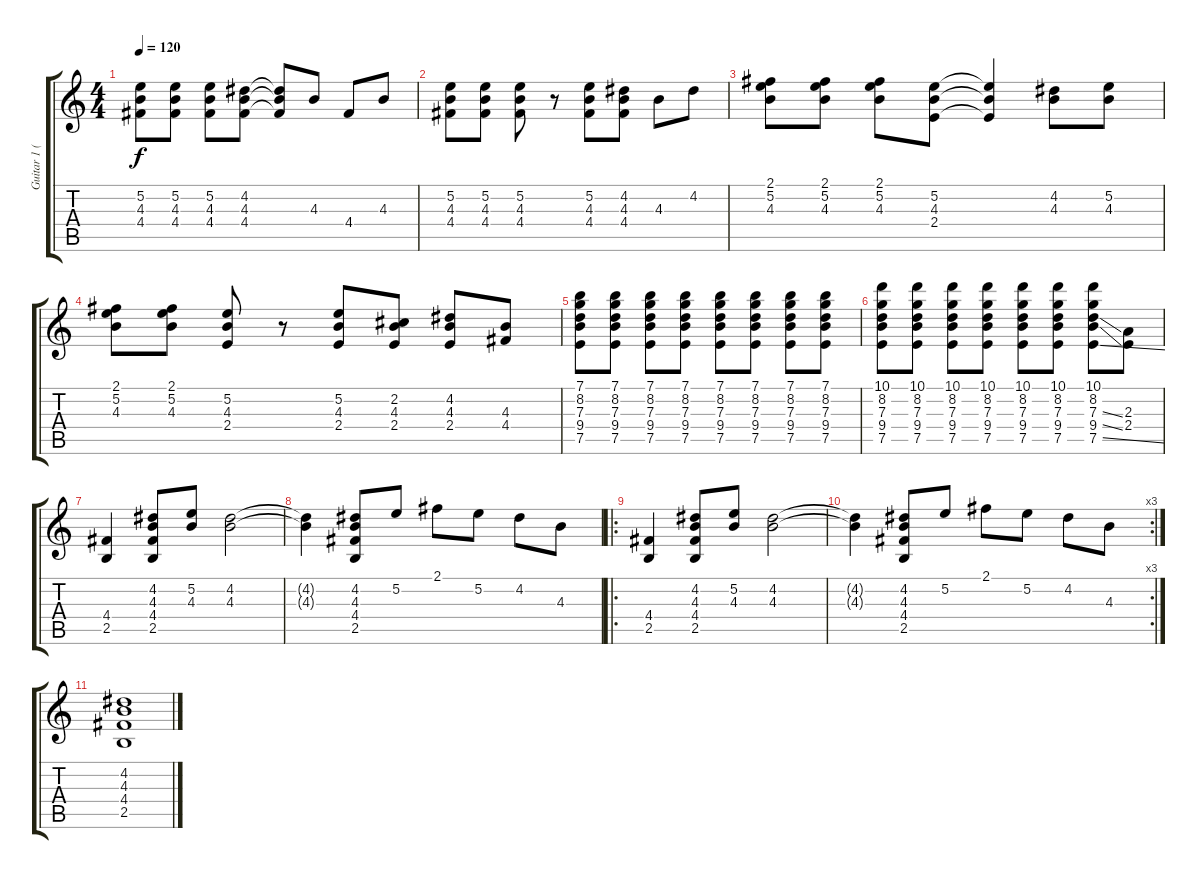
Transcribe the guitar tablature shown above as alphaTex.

\track ("Guitar 1 (dist)" "Guitar 1 (") {instrument distortionguitar}
\staff {score tabs}
\tuning (E4 B3 G3 D3 A2 E2) {hide}
\ts (4 4)
\tempo 120
\clef g2
\ks c
(5.2 4.3 4.4).8{dy f} (5.2 4.3 4.4).8 (5.2 4.3 4.4).8 (4.2 4.3 4.4).8 (4.2{t} 4.3{t} 4.4{t}).8 4.3.8 4.4.8 4.3.8 |
(5.2 4.3 4.4).8 (5.2 4.3 4.4).8 (5.2 4.3 4.4).8 r.8 (5.2 4.3 4.4).8 (4.2 4.3 4.4).8 4.3.8 4.2.8 |
(2.1 5.2 4.3).8 (2.1 5.2 4.3).8 (2.1 5.2 4.3).8 (5.2 4.3 2.4).8 (5.2{t} 4.3{t} 2.4{t}).4 (4.2 4.3).8 (5.2 4.3).8 |
(2.1 5.2 4.3).8 (2.1 5.2 4.3).8 (5.2 4.3 2.4).8 r.8 (5.2 4.3 2.4).8 (2.2 4.3 2.4).8 (4.2 4.3 2.4).8 (4.3 4.4).8 |
(7.1 8.2 7.3 9.4 7.5).8 (7.1 8.2 7.3 9.4 7.5).8 (7.1 8.2 7.3 9.4 7.5).8 (7.1 8.2 7.3 9.4 7.5).8 (7.1 8.2 7.3 9.4 7.5).8 (7.1 8.2 7.3 9.4 7.5).8 (7.1 8.2 7.3 9.4 7.5).8 (7.1 8.2 7.3 9.4 7.5).8 |
(10.1 8.2 7.3 9.4 7.5).8 (10.1 8.2 7.3 9.4 7.5).8 (10.1 8.2 7.3 9.4 7.5).8 (10.1 8.2 7.3 9.4 7.5).8 (10.1 8.2 7.3 9.4 7.5).8 (10.1 8.2 7.3 9.4 7.5).8 (10.1 8.2 7.3{ss} 9.4{ss} 7.5{ss}).8 (2.3 2.4).8 |
(4.4 2.5).4 (4.2 4.3 4.4 2.5).8 (5.2 4.3).8 (4.2 4.3).2 |
(4.2{t} 4.3{t}).4 (4.2 4.3 4.4 2.5).8 5.2.8 2.1.8 5.2.8 4.2.8 4.3.8 |
\ro
(4.4 2.5).4 (4.2 4.3 4.4 2.5).8 (5.2 4.3).8 (4.2 4.3).2 |
\rc 3
(4.2{t} 4.3{t}).4 (4.2 4.3 4.4 2.5).8 5.2.8 2.1.8 5.2.8 4.2.8 4.3.8 |
(4.2 4.3 4.4 2.5).1
